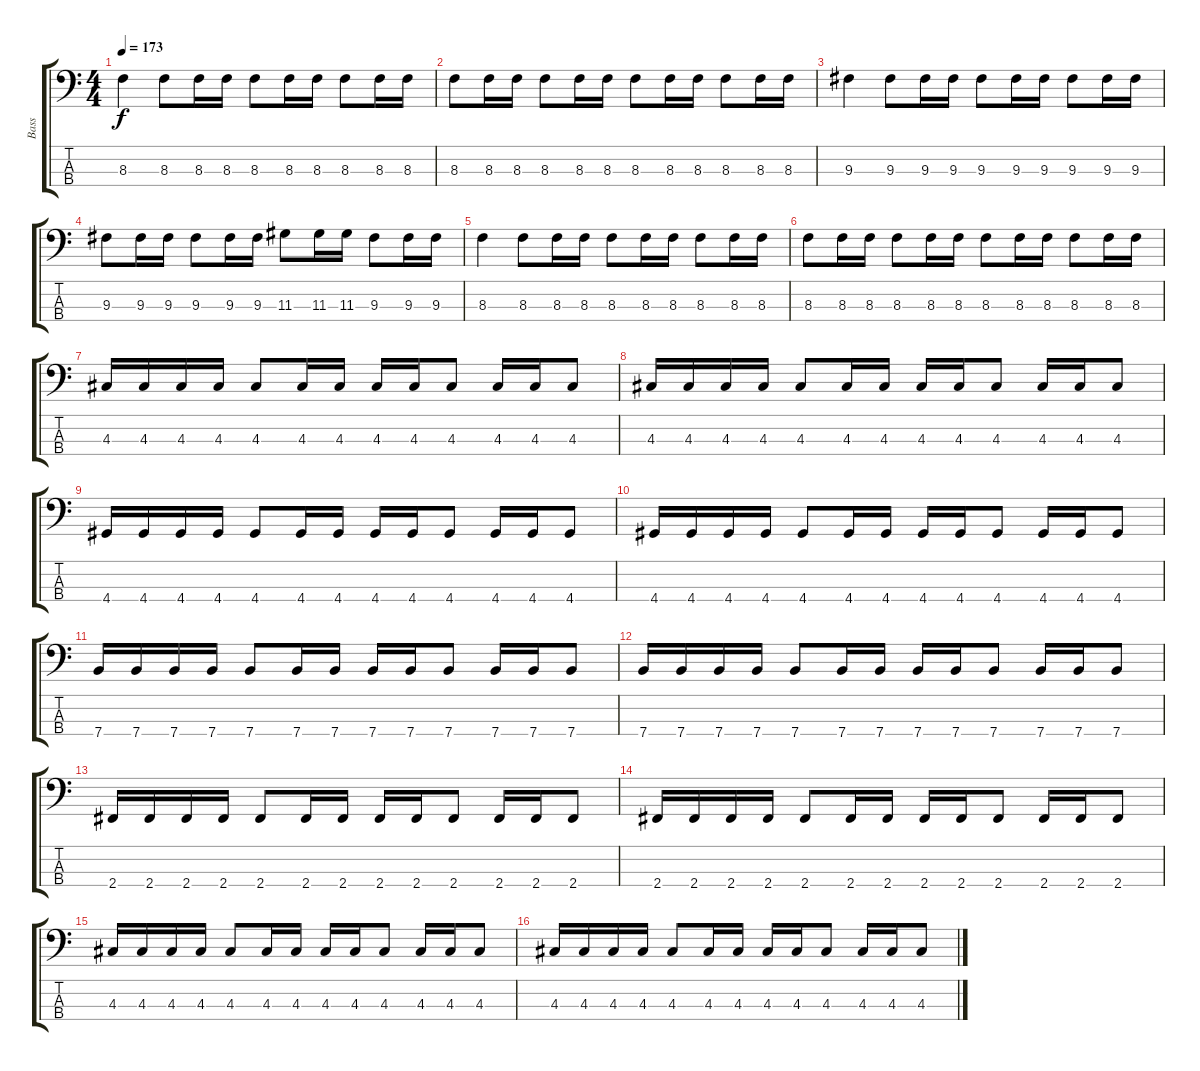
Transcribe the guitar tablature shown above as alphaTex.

\track ("Bass" "Bass") {instrument electricbasspick}
\staff {score tabs}
\tuning (G2 D2 A1 E1) {hide}
\ts (4 4)
\tempo 173
\clef f4
\ks c
8.3.4{dy f} 8.3.8 8.3.16 8.3.16 8.3.8 8.3.16 8.3.16 8.3.8 8.3.16 8.3.16 |
8.3.8 8.3.16 8.3.16 8.3.8 8.3.16 8.3.16 8.3.8 8.3.16 8.3.16 8.3.8 8.3.16 8.3.16 |
9.3.4 9.3.8 9.3.16 9.3.16 9.3.8 9.3.16 9.3.16 9.3.8 9.3.16 9.3.16 |
9.3.8 9.3.16 9.3.16 9.3.8 9.3.16 9.3.16 11.3.8 11.3.16 11.3.16 9.3.8 9.3.16 9.3.16 |
8.3.4 8.3.8 8.3.16 8.3.16 8.3.8 8.3.16 8.3.16 8.3.8 8.3.16 8.3.16 |
8.3.8 8.3.16 8.3.16 8.3.8 8.3.16 8.3.16 8.3.8 8.3.16 8.3.16 8.3.8 8.3.16 8.3.16 |
4.3.16 4.3.16 4.3.16 4.3.16 4.3.8 4.3.16 4.3.16 4.3.16 4.3.16 4.3.8 4.3.16 4.3.16 4.3.8 |
4.3.16 4.3.16 4.3.16 4.3.16 4.3.8 4.3.16 4.3.16 4.3.16 4.3.16 4.3.8 4.3.16 4.3.16 4.3.8 |
4.4.16 4.4.16 4.4.16 4.4.16 4.4.8 4.4.16 4.4.16 4.4.16 4.4.16 4.4.8 4.4.16 4.4.16 4.4.8 |
4.4.16 4.4.16 4.4.16 4.4.16 4.4.8 4.4.16 4.4.16 4.4.16 4.4.16 4.4.8 4.4.16 4.4.16 4.4.8 |
7.4.16 7.4.16 7.4.16 7.4.16 7.4.8 7.4.16 7.4.16 7.4.16 7.4.16 7.4.8 7.4.16 7.4.16 7.4.8 |
7.4.16 7.4.16 7.4.16 7.4.16 7.4.8 7.4.16 7.4.16 7.4.16 7.4.16 7.4.8 7.4.16 7.4.16 7.4.8 |
2.4.16 2.4.16 2.4.16 2.4.16 2.4.8 2.4.16 2.4.16 2.4.16 2.4.16 2.4.8 2.4.16 2.4.16 2.4.8 |
2.4.16 2.4.16 2.4.16 2.4.16 2.4.8 2.4.16 2.4.16 2.4.16 2.4.16 2.4.8 2.4.16 2.4.16 2.4.8 |
4.3.16 4.3.16 4.3.16 4.3.16 4.3.8 4.3.16 4.3.16 4.3.16 4.3.16 4.3.8 4.3.16 4.3.16 4.3.8 |
4.3.16 4.3.16 4.3.16 4.3.16 4.3.8 4.3.16 4.3.16 4.3.16 4.3.16 4.3.8 4.3.16 4.3.16 4.3.8
